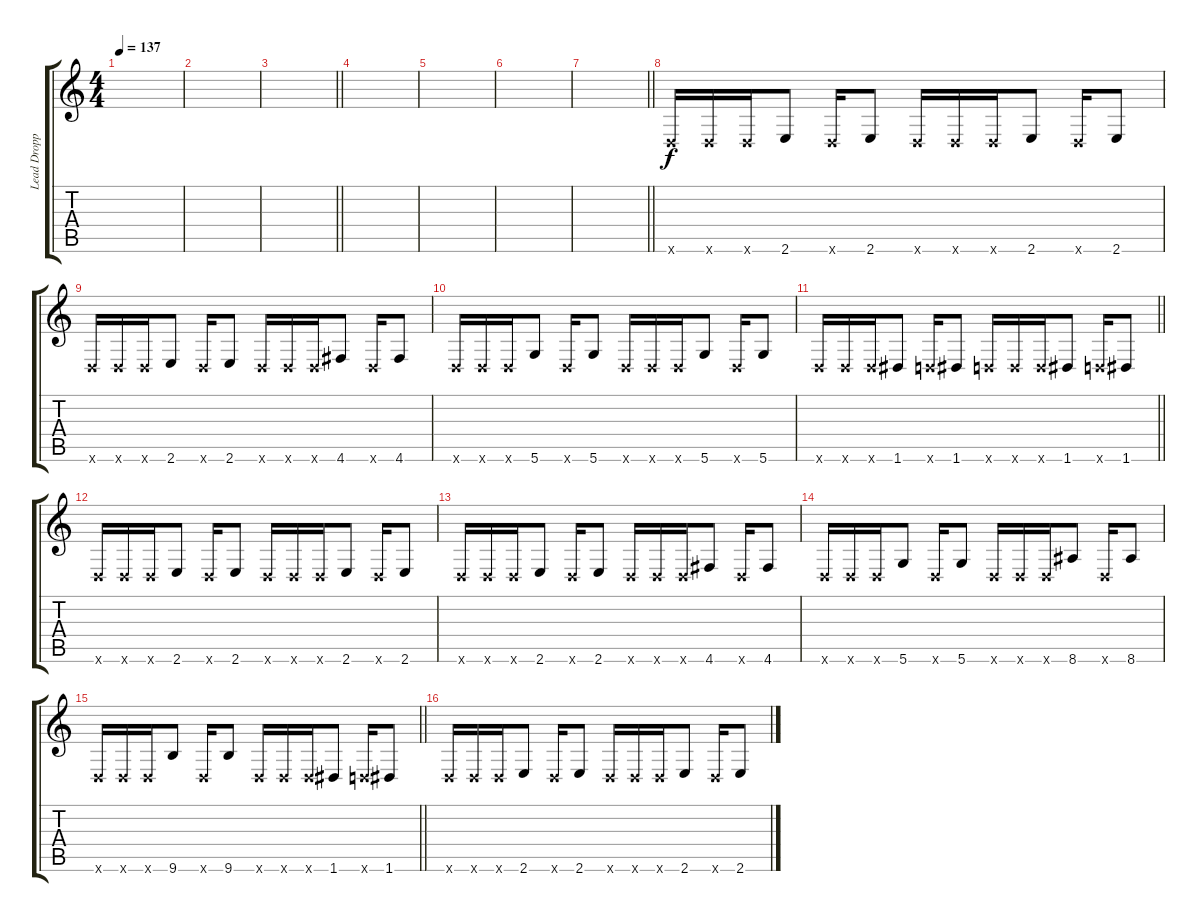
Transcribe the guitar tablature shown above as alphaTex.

\track ("Lead Dropped D " "Lead Dropp") {instrument distortionguitar}
\staff {score tabs}
\tuning (E4 B3 G3 D3 A2 D2) {hide}
\ts (4 4)
\tempo 137
\clef g2
\ks c
|
|
\barLineRight lightlight
|
|
|
|
\barLineRight lightlight
|
0.6{x}.16 0.6{x}.16 0.6{x}.16 2.6.8 0.6{x}.16 2.6.8 0.6{x}.16 0.6{x}.16 0.6{x}.16 2.6.8 0.6{x}.16 2.6.8 |
0.6{x}.16 0.6{x}.16 0.6{x}.16 2.6.8 0.6{x}.16 2.6.8 0.6{x}.16 0.6{x}.16 0.6{x}.16 4.6.8 0.6{x}.16 4.6.8 |
0.6{x}.16 0.6{x}.16 0.6{x}.16 5.6.8 0.6{x}.16 5.6.8 0.6{x}.16 0.6{x}.16 0.6{x}.16 5.6.8 0.6{x}.16 5.6.8 |
\barLineRight lightlight
0.6{x}.16 0.6{x}.16 0.6{x}.16 1.6.8 0.6{x}.16 1.6.8 0.6{x}.16 0.6{x}.16 0.6{x}.16 1.6.8 0.6{x}.16 1.6.8 |
0.6{x}.16 0.6{x}.16 0.6{x}.16 2.6.8 0.6{x}.16 2.6.8 0.6{x}.16 0.6{x}.16 0.6{x}.16 2.6.8 0.6{x}.16 2.6.8 |
0.6{x}.16 0.6{x}.16 0.6{x}.16 2.6.8 0.6{x}.16 2.6.8 0.6{x}.16 0.6{x}.16 0.6{x}.16 4.6.8 0.6{x}.16 4.6.8 |
0.6{x}.16 0.6{x}.16 0.6{x}.16 5.6.8 0.6{x}.16 5.6.8 0.6{x}.16 0.6{x}.16 0.6{x}.16 8.6.8 0.6{x}.16 8.6.8 |
\barLineRight lightlight
0.6{x}.16 0.6{x}.16 0.6{x}.16 9.6.8 0.6{x}.16 9.6.8 0.6{x}.16 0.6{x}.16 0.6{x}.16 1.6.8 0.6{x}.16 1.6.8 |
0.6{x}.16 0.6{x}.16 0.6{x}.16 2.6.8 0.6{x}.16 2.6.8 0.6{x}.16 0.6{x}.16 0.6{x}.16 2.6.8 0.6{x}.16 2.6.8
